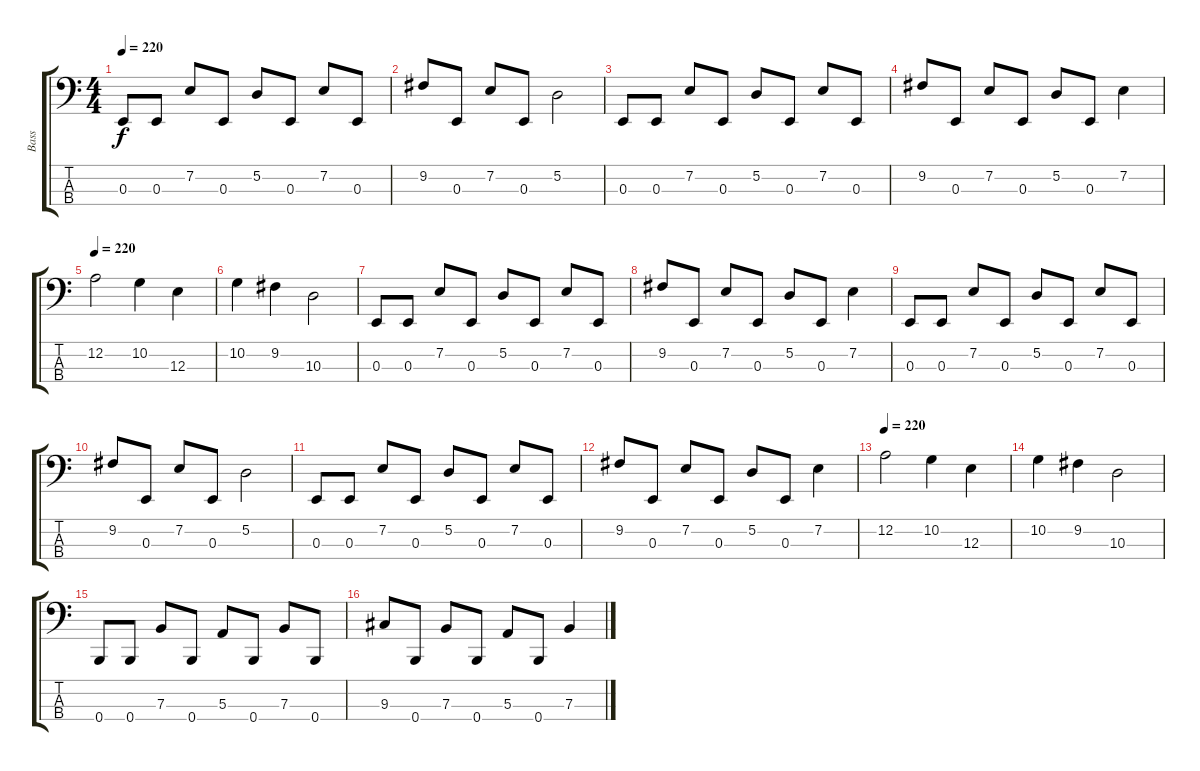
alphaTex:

\track ("Bass" "Bass") {instrument electricbasspick}
\staff {score tabs}
\tuning (D2 A1 E1 B0) {hide}
\ts (4 4)
\tempo 220
\clef f4
\ks c
0.3.8{dy f} 0.3.8 7.2.8 0.3.8 5.2.8 0.3.8 7.2.8 0.3.8 |
9.2.8 0.3.8 7.2.8 0.3.8 5.2.2 |
0.3.8 0.3.8 7.2.8 0.3.8 5.2.8 0.3.8 7.2.8 0.3.8 |
9.2.8 0.3.8 7.2.8 0.3.8 5.2.8 0.3.8 7.2.4 |
\tempo 220
12.2.2 10.2.4 12.3.4 |
10.2.4 9.2.4 10.3.2 |
0.3.8 0.3.8 7.2.8 0.3.8 5.2.8 0.3.8 7.2.8 0.3.8 |
9.2.8 0.3.8 7.2.8 0.3.8 5.2.8 0.3.8 7.2.4 |
0.3.8 0.3.8 7.2.8 0.3.8 5.2.8 0.3.8 7.2.8 0.3.8 |
9.2.8 0.3.8 7.2.8 0.3.8 5.2.2 |
0.3.8 0.3.8 7.2.8 0.3.8 5.2.8 0.3.8 7.2.8 0.3.8 |
9.2.8 0.3.8 7.2.8 0.3.8 5.2.8 0.3.8 7.2.4 |
\tempo 220
12.2.2 10.2.4 12.3.4 |
10.2.4 9.2.4 10.3.2 |
0.4.8 0.4.8 7.3.8 0.4.8 5.3.8 0.4.8 7.3.8 0.4.8 |
9.3.8 0.4.8 7.3.8 0.4.8 5.3.8 0.4.8 7.3.4
